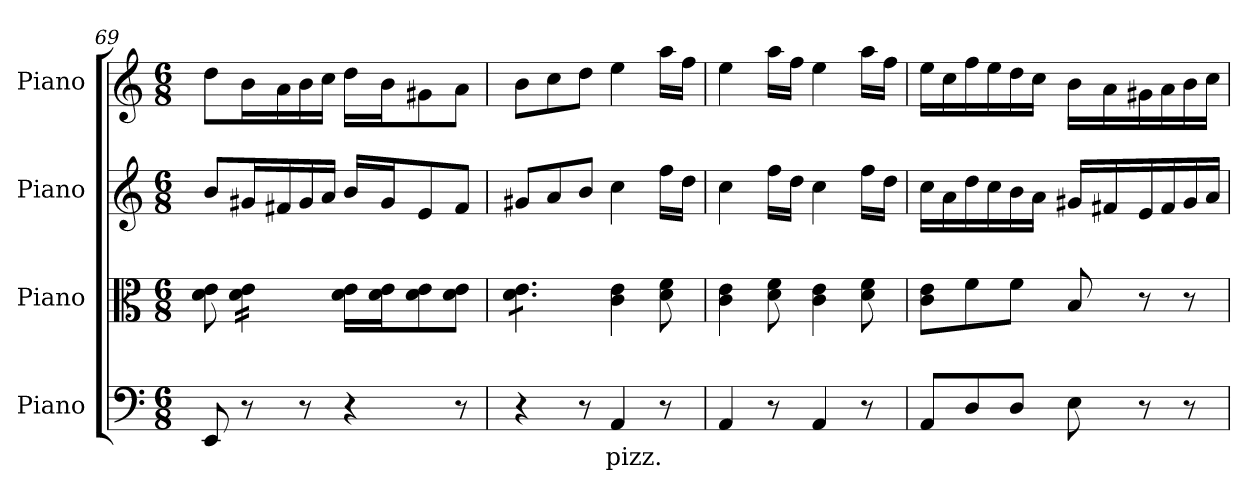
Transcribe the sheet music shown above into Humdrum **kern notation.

**kern	**text	**kern	**kern	**kern
*part4	*part4	*part3	*part2	*part1
*staff4	*staff4	*staff3	*staff2	*staff1
*I"Piano	*	*I"Piano	*I"Piano	*I"Piano
*I'Pno	*	*I'Pno	*I'Pno	*I'Pno
*clefF4	*	*clefC3	*clefG2	*clefG2
*k[]	*	*k[]	*k[]	*k[]
*M6/8	*	*M6/8	*M6/8	*M6/8
=69	=69	=69	=69	=69
8EE/	.	8d\ 8e\	8b/L	8dd\L
*	*	*tremolo	*	*
8r	.	16d\ 16e\LL	16g#X/L	16b\L
.	.	16d\ 16e\	16f#X/	16a\
8r	.	16d\ 16e\	16g#/	16b\
.	.	16d\ 16e\JJ	16a/JJ	16cc\JJ
*	*	*Xtremolo	*	*
4r	.	16d\ 16e\LL	16b/LL	16dd\LL
.	.	16d\ 16e\J	16g#/J	16b\J
.	.	8d\ 8e\	8e/	8g#X\
8r	.	8d\ 8e\J	8f#/J	8a\J
=70	=70	=70	=70	=70
*	*	*tremolo	*	*
4r	.	8d\ 8e\L	8g#X/L	8b\L
.	.	8d\ 8e\	8a/	8cc\
8r	.	8d\ 8e\J	8b/J	8dd\J
*	*	*Xtremolo	*	*
!	!LO:LY:b	!	!	!
4AA/	pizz.	4c\ 4e\	4cc\	4ee\
8r	.	8d\ 8f\	16ff\LL	16aa\LL
.	.	.	16dd\JJ	16ff\JJ
=71	=71	=71	=71	=71
4AA/	.	4c\ 4e\	4cc\	4ee\
8r	.	8d\ 8f\	16ff\LL	16aa\LL
.	.	.	16dd\JJ	16ff\JJ
4AA/	.	4c\ 4e\	4cc\	4ee\
8r	.	8d\ 8f\	16ff\LL	16aa\LL
.	.	.	16dd\JJ	16ff\JJ
=72	=72	=72	=72	=72
8AA/L	.	8c\ 8e\L	16cc\LL	16ee\LL
.	.	.	16a\	16cc\
8D/	.	8f\	16dd\	16ff\
.	.	.	16cc\	16ee\
8D/J	.	8f\J	16b\	16dd\
.	.	.	16a\JJ	16cc\JJ
8E\	.	8B/	16g#X/LL	16b\LL
.	.	.	16f#X/	16a\
8r	.	8r	16e/	16g#X\
.	.	.	16f#/	16a\
8r	.	8r	16g#/	16b\
.	.	.	16a/JJ	16cc\JJ
=	=	=	=	=
*-	*-	*-	*-	*-
